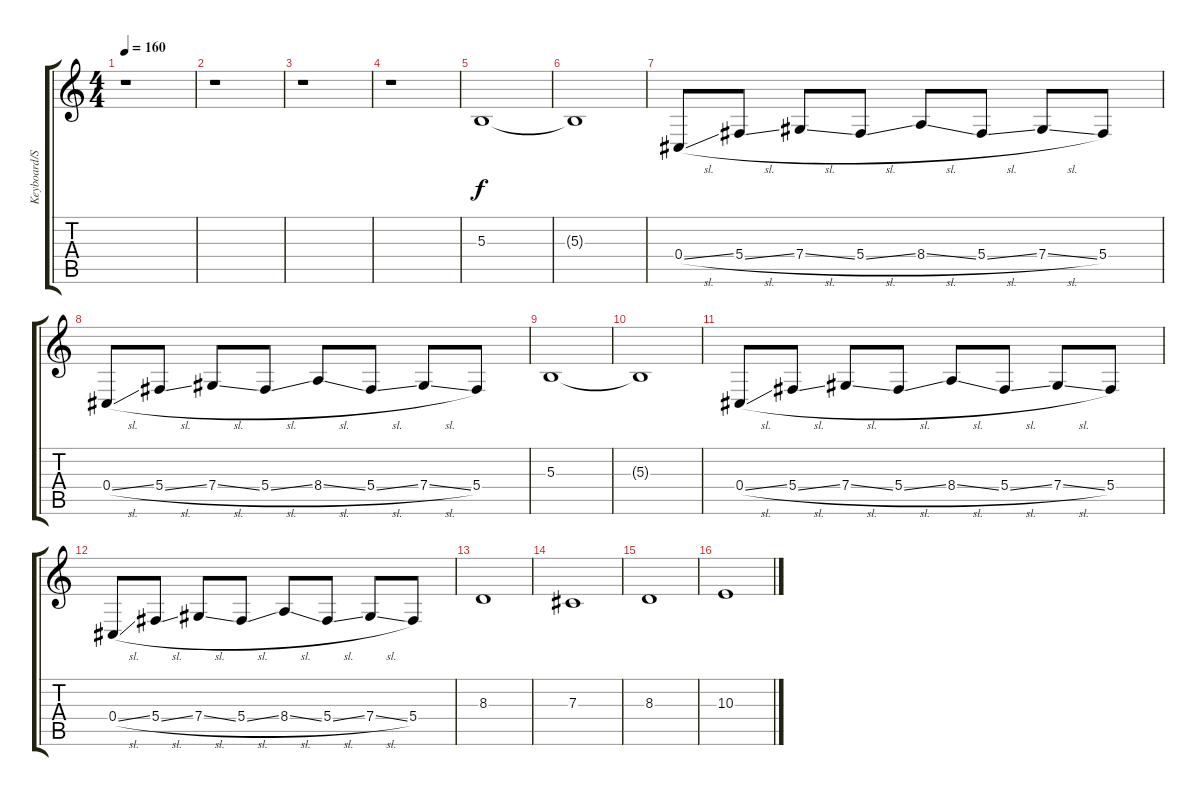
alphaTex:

\track ("Keyboard/SFX" "Keyboard/S") {instrument lead1square}
\staff {score tabs}
\tuning (Eb4 Bb3 Gb3 Db3 Ab2 Db2) {hide}
\ts (4 4)
\tempo 160
\clef g2
\ks c
r.1{dy f} |
r.1 |
r.1 |
r.1 |
5.3.1 |
5.3{t}.1 |
0.4{sl}.8 5.4{sl}.8 7.4{sl}.8 5.4{sl}.8 8.4{sl}.8 5.4{sl}.8 7.4{sl}.8 5.4.8 |
0.4{sl}.8 5.4{sl}.8 7.4{sl}.8 5.4{sl}.8 8.4{sl}.8 5.4{sl}.8 7.4{sl}.8 5.4.8 |
5.3.1 |
5.3{t}.1 |
0.4{sl}.8 5.4{sl}.8 7.4{sl}.8 5.4{sl}.8 8.4{sl}.8 5.4{sl}.8 7.4{sl}.8 5.4.8 |
0.4{sl}.8 5.4{sl}.8 7.4{sl}.8 5.4{sl}.8 8.4{sl}.8 5.4{sl}.8 7.4{sl}.8 5.4.8 |
8.3.1 |
7.3.1 |
8.3.1 |
10.3.1
